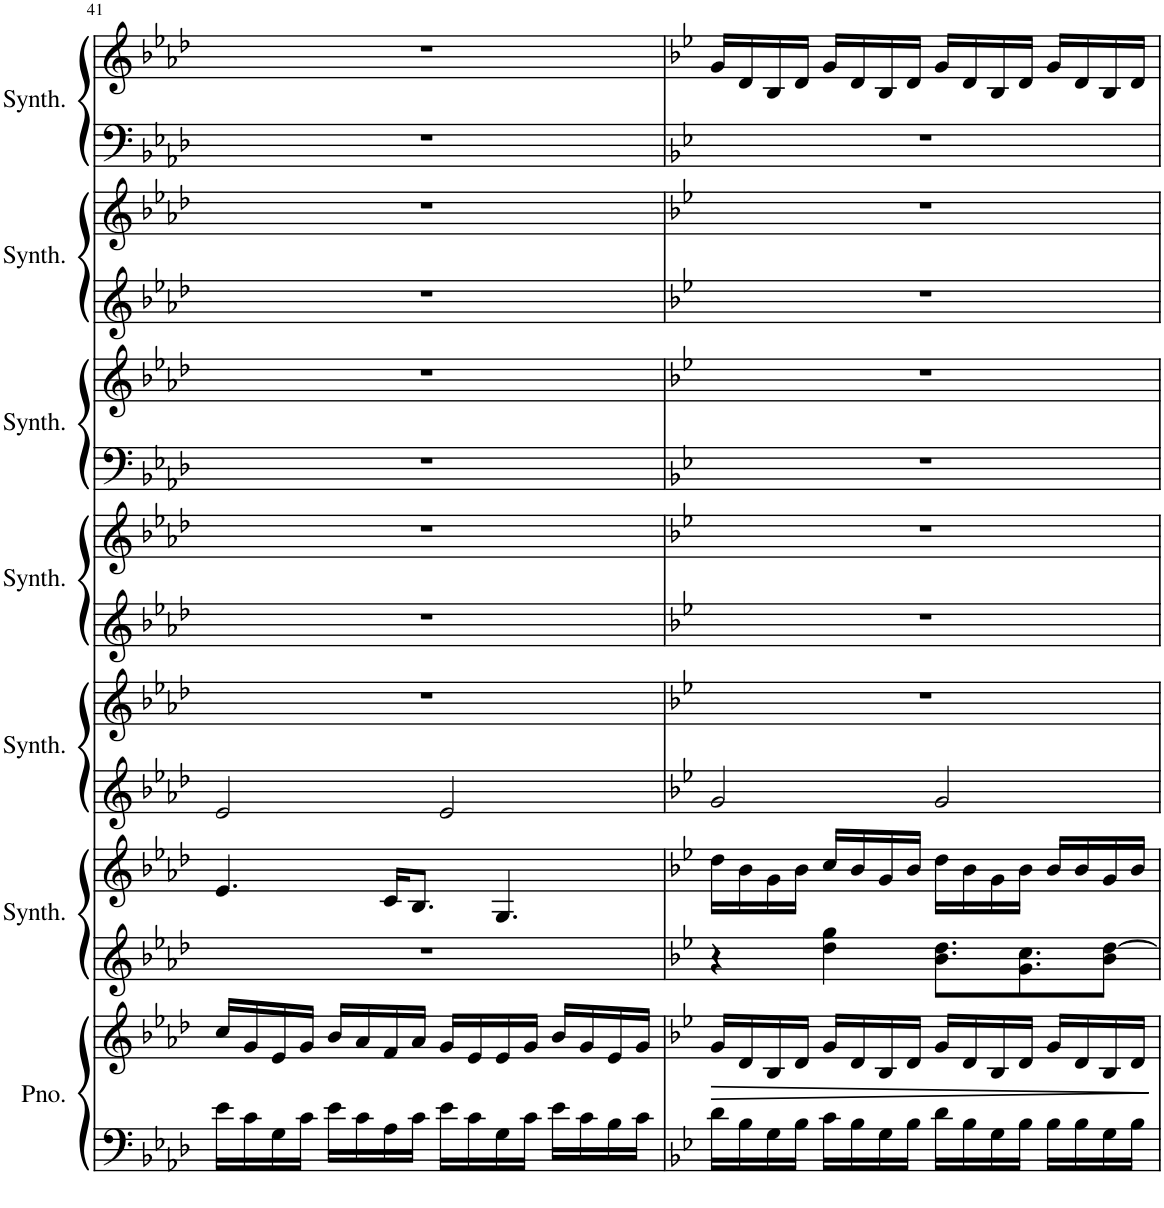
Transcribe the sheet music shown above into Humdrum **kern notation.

**kern	**kern	**dynam	**kern	**kern	**kern	**kern	**kern	**kern	**kern	**kern	**kern	**kern	**kern	**kern
*part7	*part7	*part7	*part6	*part6	*part5	*part5	*part4	*part4	*part3	*part3	*part2	*part2	*part1	*part1
*staff14	*staff13	*staff13/14	*staff12	*staff11	*staff10	*staff9	*staff8	*staff7	*staff6	*staff5	*staff4	*staff3	*staff2	*staff1
*I"Piano	*	*	*I"Saw Synthesizer	*	*I"Square Synthesizer	*	*I"Metallic Synthesizer	*	*I"Poly Synthesizer	*	*I"New Age Synthesizer	*	*I"Saw Synthesizer	*
*I'Pno.	*	*	*I'Synth.	*	*I'Synth.	*	*I'Synth.	*	*I'Synth.	*	*I'Synth.	*	*I'Synth.	*
!!LO:PB:g=z
*clefF4	*clefG2	*	*clefG2	*clefG2	*clefG2	*clefG2	*clefG2	*clefG2	*clefF4	*clefG2	*clefG2	*clefG2	*clefF4	*clefG2
*k[b-e-a-d-]	*k[b-e-a-d-]	*	*k[b-e-a-d-]	*k[b-e-a-d-]	*k[b-e-a-d-]	*k[b-e-a-d-]	*k[b-e-a-d-]	*k[b-e-a-d-]	*k[b-e-a-d-]	*k[b-e-a-d-]	*k[b-e-a-d-]	*k[b-e-a-d-]	*k[b-e-a-d-]	*k[b-e-a-d-]
*M4/4	*M4/4	*	*M4/4	*M4/4	*M4/4	*M4/4	*M4/4	*M4/4	*M4/4	*M4/4	*M4/4	*M4/4	*M4/4	*M4/4
=41	=41	=41	=41	=41	=41	=41	=41	=41	=41	=41	=41	=41	=41	=41
16e-\LL	16cc/LL	.	1r	4.e-/	2e-/	1r	1r	1r	1r	1r	1r	1r	1r	1r
16c\	16g/	.	.	.	.	.	.	.	.	.	.	.	.	.
16G\	16e-/	.	.	.	.	.	.	.	.	.	.	.	.	.
16c\JJ	16g/JJ	.	.	.	.	.	.	.	.	.	.	.	.	.
16e-\LL	16b-/LL	.	.	.	.	.	.	.	.	.	.	.	.	.
16c\	16a-/	.	.	.	.	.	.	.	.	.	.	.	.	.
16A-\	16f/	.	.	16c/KL	.	.	.	.	.	.	.	.	.	.
16c\JJ	16a-/JJ	.	.	8.B-/J	.	.	.	.	.	.	.	.	.	.
16e-\LL	16g/LL	.	.	.	2e-/	.	.	.	.	.	.	.	.	.
16c\	16e-/	.	.	.	.	.	.	.	.	.	.	.	.	.
16G\	16e-/	.	.	4.G/	.	.	.	.	.	.	.	.	.	.
16c\JJ	16g/JJ	.	.	.	.	.	.	.	.	.	.	.	.	.
16e-\LL	16b-/LL	.	.	.	.	.	.	.	.	.	.	.	.	.
16c\	16g/	.	.	.	.	.	.	.	.	.	.	.	.	.
16B-\	16e-/	.	.	.	.	.	.	.	.	.	.	.	.	.
16c\JJ	16g/JJ	.	.	.	.	.	.	.	.	.	.	.	.	.
=42	=42	=42	=42	=42	=42	=42	=42	=42	=42	=42	=42	=42	=42	=42
*k[b-e-]	*k[b-e-]	*	*k[b-e-]	*k[b-e-]	*k[b-e-]	*k[b-e-]	*k[b-e-]	*k[b-e-]	*k[b-e-]	*k[b-e-]	*k[b-e-]	*k[b-e-]	*k[b-e-]	*k[b-e-]
!	!	!LO:HP:b	!	!	!	!	!	!	!	!	!	!	!	!
16d\LL	16g/LL	>	4r	16dd\LL	2g/	1r	1r	1r	1r	1r	1r	1r	1r	16g/LL
16B-\	16d/	.	.	16b-\	.	.	.	.	.	.	.	.	.	16d/
16G\	16B-/	.	.	16g\	.	.	.	.	.	.	.	.	.	16B-/
16B-\JJ	16d/JJ	.	.	16b-\JJ	.	.	.	.	.	.	.	.	.	16d/JJ
16c\LL	16g/LL	.	4dd\ 4gg\	16cc/LL	.	.	.	.	.	.	.	.	.	16g/LL
16B-\	16d/	.	.	16b-/	.	.	.	.	.	.	.	.	.	16d/
16G\	16B-/	.	.	16g/	.	.	.	.	.	.	.	.	.	16B-/
16B-\JJ	16d/JJ	.	.	16b-/JJ	.	.	.	.	.	.	.	.	.	16d/JJ
16d\LL	16g/LL	.	8.b-\ 8.dd\L	16dd\LL	2g/	.	.	.	.	.	.	.	.	16g/LL
16B-\	16d/	.	.	16b-\	.	.	.	.	.	.	.	.	.	16d/
16G\	16B-/	.	.	16g\	.	.	.	.	.	.	.	.	.	16B-/
16B-\JJ	16d/JJ	.	8.g\ 8.cc\	16b-\JJ	.	.	.	.	.	.	.	.	.	16d/JJ
16B-\LL	16g/LL	.	.	16b-/LL	.	.	.	.	.	.	.	.	.	16g/LL
16B-\	16d/	.	.	16b-/	.	.	.	.	.	.	.	.	.	16d/
16G\	16B-/	.	8b-\ [8dd\J	16g/	.	.	.	.	.	.	.	.	.	16B-/
16B-\JJ	16d/JJ	.	.	16b-/JJ	.	.	.	.	.	.	.	.	.	16d/JJ
.	.	]	.	.	.	.	.	.	.	.	.	.	.	.
=	=	=	=	=	=	=	=	=	=	=	=	=	=	=
*-	*-	*-	*-	*-	*-	*-	*-	*-	*-	*-	*-	*-	*-	*-
